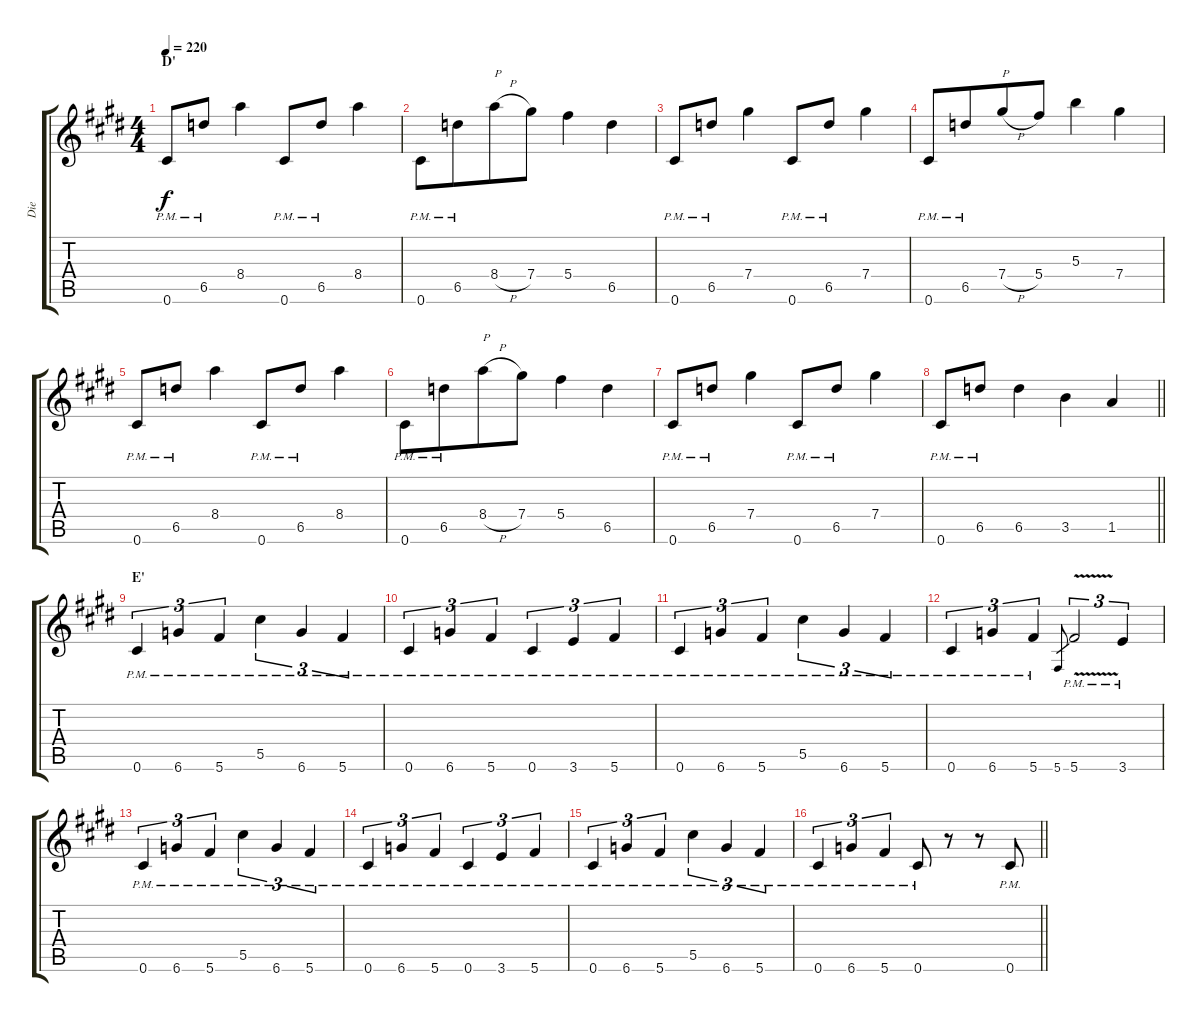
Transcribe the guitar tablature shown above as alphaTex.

\track ("Die" "Die") {instrument distortionguitar}
\staff {score tabs}
\tuning (Eb4 Bb3 Gb3 Db3 Ab2 Db2) {hide}
\ts (4 4)
\section ("" "D'")
\tempo 220
\clef g2
\ks c#minor
0.6{pm}.8{ot 8vb dy f} 6.5{pm}.8{ot 8vb} 8.4.4{ot 8vb} 0.6{pm}.8{ot 8vb} 6.5{pm}.8{ot 8vb} 8.4.4{ot 8vb} |
0.6{pm}.8{ot 8vb} 6.5{pm}.8{ot 8vb beam merge} 8.4{h}.8{ot 8vb txt "P"} 7.4.8{ot 8vb} 5.4.4{ot 8vb} 6.5.4{ot 8vb} |
0.6{pm}.8{ot 8vb} 6.5{pm}.8{ot 8vb} 7.4.4{ot 8vb} 0.6{pm}.8{ot 8vb} 6.5{pm}.8{ot 8vb} 7.4.4{ot 8vb} |
0.6{pm}.8{ot 8vb} 6.5{pm}.8{ot 8vb beam merge} 7.4{h}.8{ot 8vb txt "P"} 5.4.8{ot 8vb} 5.3.4{ot 8vb} 7.4.4{ot 8vb} |
0.6{pm}.8{ot 8vb} 6.5{pm}.8{ot 8vb} 8.4.4{ot 8vb} 0.6{pm}.8{ot 8vb} 6.5{pm}.8{ot 8vb} 8.4.4{ot 8vb} |
0.6{pm}.8{ot 8vb} 6.5{pm}.8{ot 8vb beam merge} 8.4{h}.8{ot 8vb txt "P"} 7.4.8{ot 8vb} 5.4.4{ot 8vb} 6.5.4{ot 8vb} |
0.6{pm}.8{ot 8vb} 6.5{pm}.8{ot 8vb} 7.4.4{ot 8vb} 0.6{pm}.8{ot 8vb} 6.5{pm}.8{ot 8vb} 7.4.4{ot 8vb} |
\barLineRight lightlight
0.6{pm}.8{ot 8vb} 6.5{pm}.8{ot 8vb} 6.5.4{ot 8vb} 3.5.4{ot 8vb} 1.5.4{ot 8vb} |
\section ("" "E'")
0.6{pm}.4{tu (3 2) ot 8vb} 6.6{pm}.4{tu (3 2) ot 8vb} 5.6{pm}.4{tu (3 2) ot 8vb} 5.5{pm}.4{tu (3 2) ot 8vb} 6.6{pm}.4{tu (3 2) ot 8vb} 5.6{pm}.4{tu (3 2) ot 8vb} |
0.6{pm}.4{tu (3 2) ot 8vb} 6.6{pm}.4{tu (3 2) ot 8vb} 5.6{pm}.4{tu (3 2) ot 8vb} 0.6{pm}.4{tu (3 2) ot 8vb} 3.6{pm}.4{tu (3 2) ot 8vb} 5.6{pm}.4{tu (3 2) ot 8vb} |
0.6{pm}.4{tu (3 2) ot 8vb} 6.6{pm}.4{tu (3 2) ot 8vb} 5.6{pm}.4{tu (3 2) ot 8vb} 5.5{pm}.4{tu (3 2) ot 8vb} 6.6{pm}.4{tu (3 2) ot 8vb} 5.6{pm}.4{tu (3 2) ot 8vb} |
0.6{pm}.4{tu (3 2) ot 8vb} 6.6{pm}.4{tu (3 2) ot 8vb} 5.6{pm}.4{tu (3 2) ot 8vb} 5.6.8{gr} 5.6{v pm}.2{tu (3 2) ot 8vb} 3.6{pm}.4{tu (3 2) ot 8vb} |
0.6{pm}.4{tu (3 2) ot 8vb} 6.6{pm}.4{tu (3 2) ot 8vb} 5.6{pm}.4{tu (3 2) ot 8vb} 5.5{pm}.4{tu (3 2) ot 8vb} 6.6{pm}.4{tu (3 2) ot 8vb} 5.6{pm}.4{tu (3 2) ot 8vb} |
0.6{pm}.4{tu (3 2) ot 8vb} 6.6{pm}.4{tu (3 2) ot 8vb} 5.6{pm}.4{tu (3 2) ot 8vb} 0.6{pm}.4{tu (3 2) ot 8vb} 3.6{pm}.4{tu (3 2) ot 8vb} 5.6{pm}.4{tu (3 2) ot 8vb} |
0.6{pm}.4{tu (3 2) ot 8vb} 6.6{pm}.4{tu (3 2) ot 8vb} 5.6{pm}.4{tu (3 2) ot 8vb} 5.5{pm}.4{tu (3 2) ot 8vb} 6.6{pm}.4{tu (3 2) ot 8vb} 5.6{pm}.4{tu (3 2) ot 8vb} |
\barLineRight lightlight
0.6{pm}.4{tu (3 2) ot 8vb} 6.6{pm}.4{tu (3 2) ot 8vb} 5.6{pm}.4{tu (3 2) ot 8vb} 0.6{pm}.8{ot 8vb} r.8{ot 8vb} r.8{ot 8vb} 0.6{pm}.8{ot 8vb}
